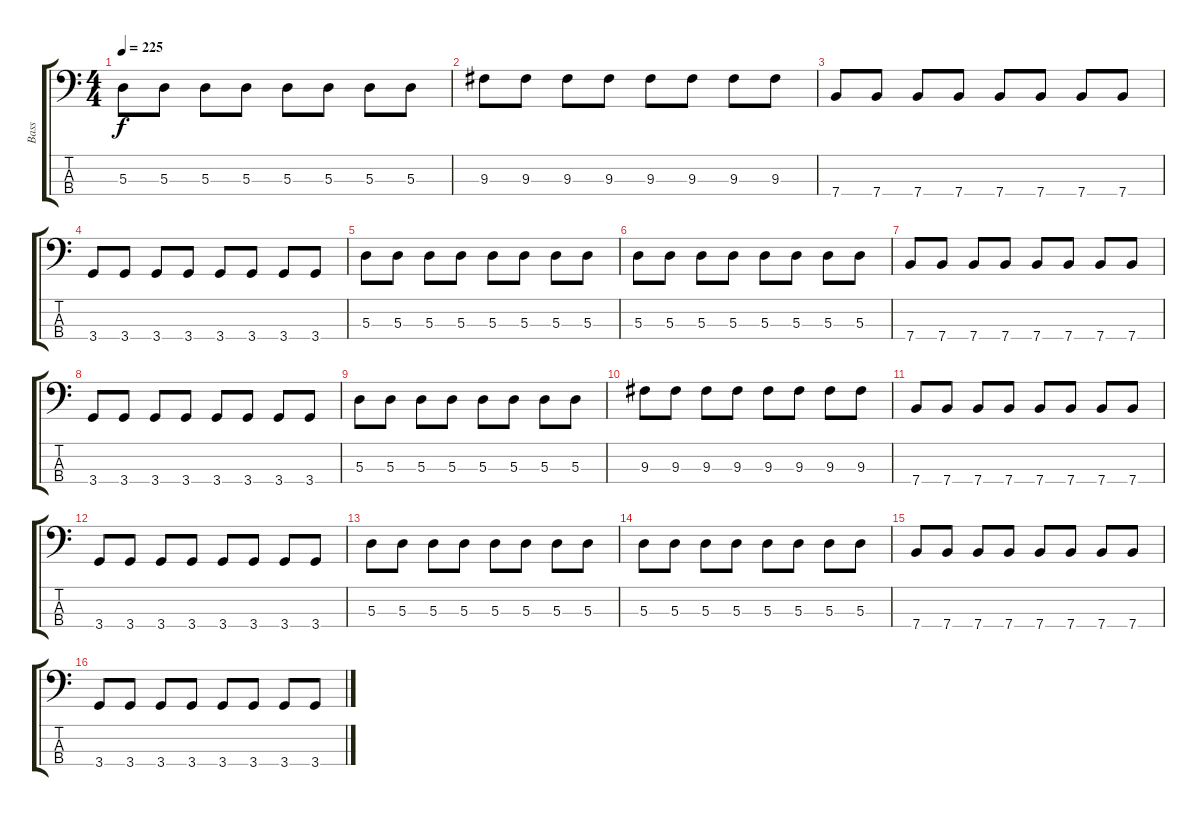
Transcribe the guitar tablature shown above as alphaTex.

\track ("Bass" "Bass") {instrument electricbasspick}
\staff {score tabs}
\tuning (G2 D2 A1 E1) {hide}
\ts (4 4)
\tempo 225
\clef f4
\ks c
5.3.8{dy f} 5.3.8 5.3.8 5.3.8 5.3.8 5.3.8 5.3.8 5.3.8 |
9.3.8 9.3.8 9.3.8 9.3.8 9.3.8 9.3.8 9.3.8 9.3.8 |
7.4.8 7.4.8 7.4.8 7.4.8 7.4.8 7.4.8 7.4.8 7.4.8 |
3.4.8 3.4.8 3.4.8 3.4.8 3.4.8 3.4.8 3.4.8 3.4.8 |
5.3.8 5.3.8 5.3.8 5.3.8 5.3.8 5.3.8 5.3.8 5.3.8 |
5.3.8 5.3.8 5.3.8 5.3.8 5.3.8 5.3.8 5.3.8 5.3.8 |
7.4.8 7.4.8 7.4.8 7.4.8 7.4.8 7.4.8 7.4.8 7.4.8 |
3.4.8 3.4.8 3.4.8 3.4.8 3.4.8 3.4.8 3.4.8 3.4.8 |
5.3.8 5.3.8 5.3.8 5.3.8 5.3.8 5.3.8 5.3.8 5.3.8 |
9.3.8 9.3.8 9.3.8 9.3.8 9.3.8 9.3.8 9.3.8 9.3.8 |
7.4.8 7.4.8 7.4.8 7.4.8 7.4.8 7.4.8 7.4.8 7.4.8 |
3.4.8 3.4.8 3.4.8 3.4.8 3.4.8 3.4.8 3.4.8 3.4.8 |
5.3.8 5.3.8 5.3.8 5.3.8 5.3.8 5.3.8 5.3.8 5.3.8 |
5.3.8 5.3.8 5.3.8 5.3.8 5.3.8 5.3.8 5.3.8 5.3.8 |
7.4.8 7.4.8 7.4.8 7.4.8 7.4.8 7.4.8 7.4.8 7.4.8 |
3.4.8 3.4.8 3.4.8 3.4.8 3.4.8 3.4.8 3.4.8 3.4.8
